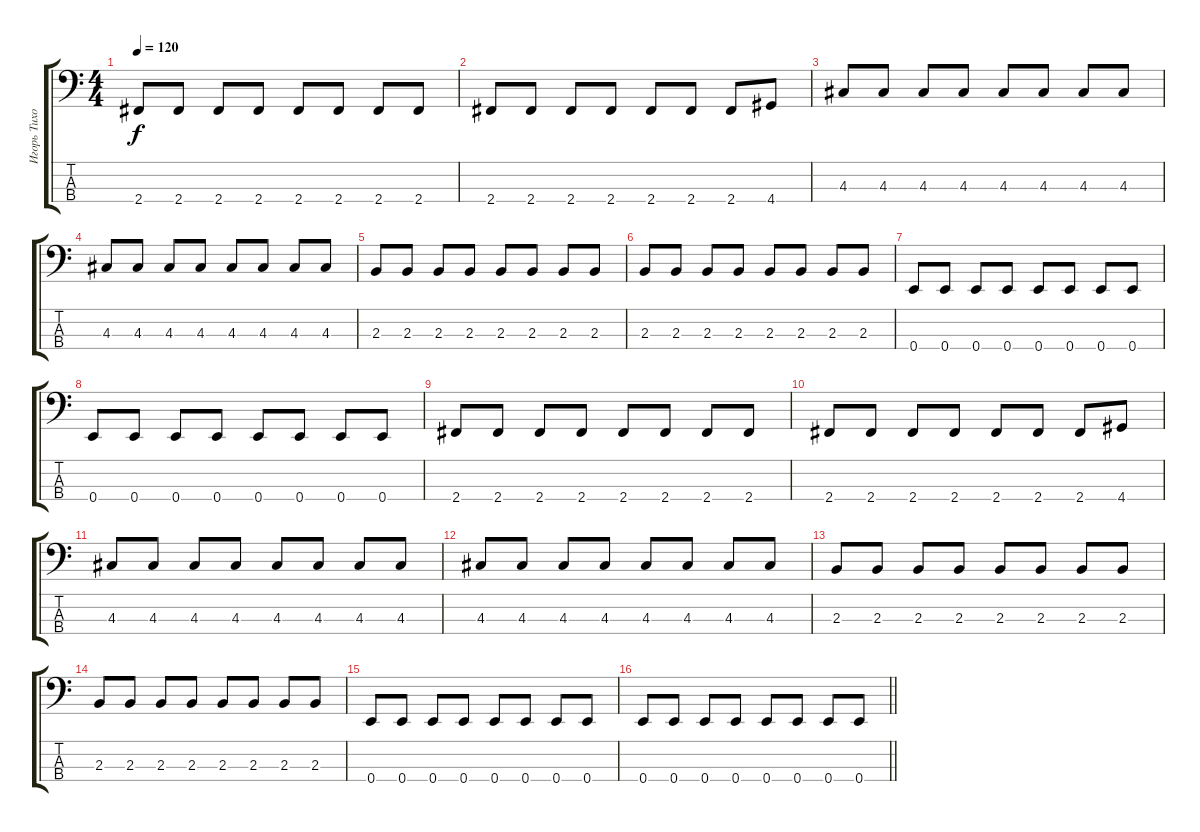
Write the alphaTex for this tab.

\track ("Игорь Тихомиров" "Игорь Тихо") {instrument electricbassfinger}
\staff {score tabs}
\tuning (G2 D2 A1 E1) {hide}
\ts (4 4)
\tempo 120
\clef f4
\ks c
2.4.8{dy f} 2.4.8 2.4.8 2.4.8 2.4.8 2.4.8 2.4.8 2.4.8 |
2.4.8 2.4.8 2.4.8 2.4.8 2.4.8 2.4.8 2.4.8 4.4.8 |
4.3.8 4.3.8 4.3.8 4.3.8 4.3.8 4.3.8 4.3.8 4.3.8 |
4.3.8 4.3.8 4.3.8 4.3.8 4.3.8 4.3.8 4.3.8 4.3.8 |
2.3.8 2.3.8 2.3.8 2.3.8 2.3.8 2.3.8 2.3.8 2.3.8 |
2.3.8 2.3.8 2.3.8 2.3.8 2.3.8 2.3.8 2.3.8 2.3.8 |
0.4.8 0.4.8 0.4.8 0.4.8 0.4.8 0.4.8 0.4.8 0.4.8 |
0.4.8 0.4.8 0.4.8 0.4.8 0.4.8 0.4.8 0.4.8 0.4.8 |
2.4.8 2.4.8 2.4.8 2.4.8 2.4.8 2.4.8 2.4.8 2.4.8 |
2.4.8 2.4.8 2.4.8 2.4.8 2.4.8 2.4.8 2.4.8 4.4.8 |
4.3.8 4.3.8 4.3.8 4.3.8 4.3.8 4.3.8 4.3.8 4.3.8 |
4.3.8 4.3.8 4.3.8 4.3.8 4.3.8 4.3.8 4.3.8 4.3.8 |
2.3.8 2.3.8 2.3.8 2.3.8 2.3.8 2.3.8 2.3.8 2.3.8 |
2.3.8 2.3.8 2.3.8 2.3.8 2.3.8 2.3.8 2.3.8 2.3.8 |
0.4.8 0.4.8 0.4.8 0.4.8 0.4.8 0.4.8 0.4.8 0.4.8 |
\barLineRight lightlight
0.4.8 0.4.8 0.4.8 0.4.8 0.4.8 0.4.8 0.4.8 0.4.8
